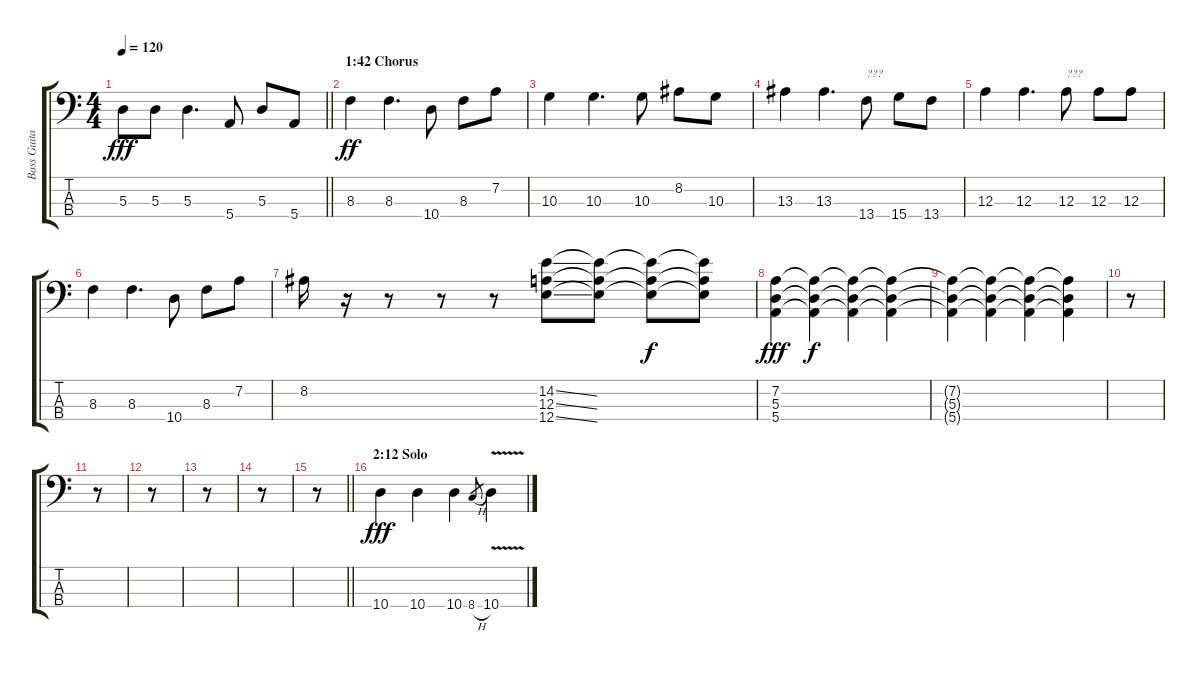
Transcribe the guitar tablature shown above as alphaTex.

\track ("Bass Guitar" "Bass Guita") {instrument acousticbass}
\staff {score tabs}
\tuning (G2 D2 A1 E1) {hide}
\ts (4 4)
\tempo 120
\clef f4
\barLineRight lightlight
\ks c
5.3.8{dy fff} 5.3.8 5.3.4{d} 5.4.8 5.3.8 5.4.8 |
\section ("" "1:42 Chorus")
8.3.4{dy ff} 8.3.4{d} 10.4.8 8.3.8 7.2.8 |
10.3.4 10.3.4{d} 10.3.8 8.2.8 10.3.8 |
13.3.4 13.3.4{d} 13.4.8{txt "???"} 15.4.8 13.4.8 |
12.3.4 12.3.4{d} 12.3.8{txt "???"} 12.3.8 12.3.8 |
8.3.4 8.3.4{d} 10.4.8 8.3.8 7.2.8 |
8.2.16 r.16 r.8 r.8 r.8 (14.2{ss} 12.3{ss} 12.4{ss}).8 (14.2{t} 12.3{t} 12.4{t}).8 (14.2{t} 12.3{t} 12.4{t}).8{dy f} (14.2{t} 12.3{t} 12.4{t}).8 |
(7.2 5.3 5.4).4{dy fff} (7.2{t} 5.3{t} 5.4{t}).4{dy f} (7.2{t} 5.3{t} 5.4{t}).4 (7.2{t} 5.3{t} 5.4{t}).4 |
(7.2{t} 5.3{t} 5.4{t}).4 (7.2{t} 5.3{t} 5.4{t}).4 (7.2{t} 5.3{t} 5.4{t}).4 (7.2{t} 5.3{t} 5.4{t}).4 |
r.8 |
r.8 |
r.8 |
r.8 |
r.8 |
\barLineRight lightlight
r.8 |
\section ("" "2:12 Solo")
10.4.4{dy fff} 10.4.4 10.4.4 8.4{h}.8{gr} 10.4{v}.4
